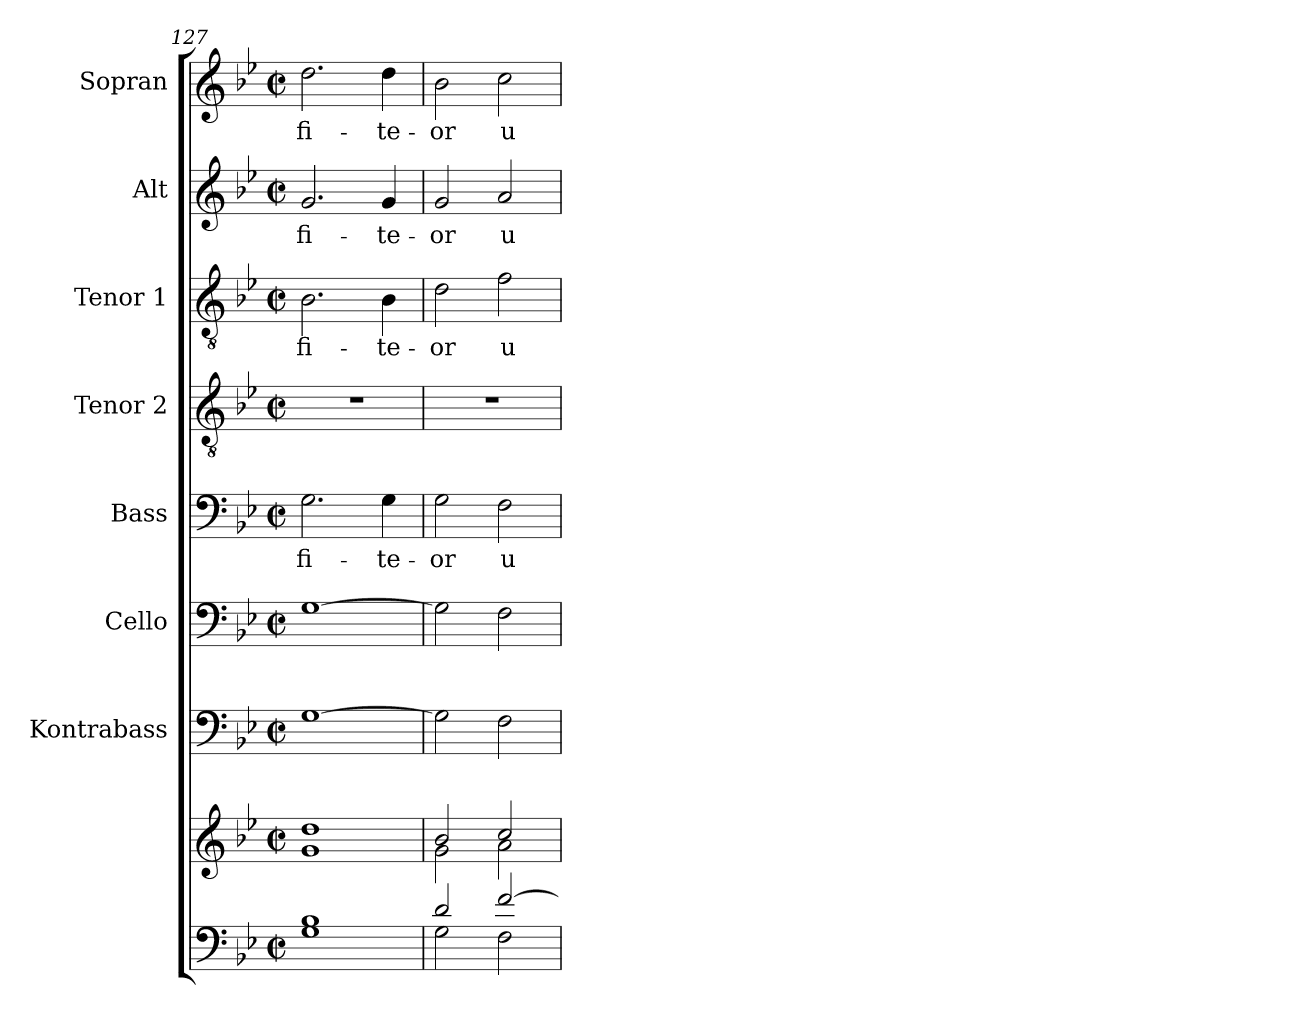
**kern	**kern	**kern	**kern	**kern	**text	**kern	**kern	**text	**kern	**text	**kern	**text
*part8	*part8	*part7	*part6	*part5	*part5	*part4	*part3	*part3	*part2	*part2	*part1	*part1
*staff9	*staff8	*staff7	*staff6	*staff5	*staff5	*staff4	*staff3	*staff3	*staff2	*staff2	*staff1	*staff1
*	*	*I"Kontrabass	*I"Cello	*I"Bass	*	*I"Tenor 2	*I"Tenor 1	*	*I"Alt	*	*I"Sopran	*
*	*	*I'Kb.	*	*I'B.	*	*I'T. 2	*I'T. 1	*	*I'A.	*	*I'S.	*
*clefF4	*clefG2	*clefF4	*clefF4	*clefF4	*	*clefGv2	*clefGv2	*	*clefG2	*	*clefG2	*
*	*	*ITrd7c12	*	*	*	*	*	*	*	*	*	*
*k[b-e-]	*k[b-e-]	*k[b-e-]	*k[b-e-]	*k[b-e-]	*	*k[b-e-]	*k[b-e-]	*	*k[b-e-]	*	*k[b-e-]	*
*B-:	*B-:	*B-:	*B-:	*B-:	*	*B-:	*B-:	*	*B-:	*	*B-:	*
*M2/2	*M2/2	*M2/2	*M2/2	*M2/2	*	*M2/2	*M2/2	*	*M2/2	*	*M2/2	*
*met(c|)	*met(c|)	*met(c|)	*met(c|)	*met(c|)	*	*met(c|)	*met(c|)	*	*met(c|)	*	*met(c|)	*
=127	=127	=127	=127	=127	=127	=127	=127	=127	=127	=127	=127	=127
*^	*^	*	*	*	*	*	*	*	*	*	*	*
!	!	!	!	!	!	!	!LO:LY:b	!	!	!LO:LY:b	!	!LO:LY:b	!	!LO:LY:b
1B-	1G	1dd	1g	[1GG	[1G	2.G\	-fi-	1r	2.B-\	-fi-	2.g/	-fi-	2.dd\	-fi-
!	!	!	!	!	!	!	!LO:LY:b	!	!	!LO:LY:b	!	!LO:LY:b	!	!LO:LY:b
.	.	.	.	.	.	4G\	-te-	.	4B-\	-te-	4g/	-te-	4dd\	-te-
=128	=128	=128	=128	=128	=128	=128	=128	=128	=128	=128	=128	=128	=128	=128
!	!	!	!	!	!	!	!LO:LY:b	!	!	!LO:LY:b	!	!LO:LY:b	!	!LO:LY:b
2d/	2G\	2b-/	2g\	2GG\]	2G\]	2G\	-or	1r	2d\	-or	2g/	-or	2b-\	-or
!	!	!	!	!	!	!	!LO:LY:b	!	!	!LO:LY:b	!	!LO:LY:b	!	!LO:LY:b
[>2f/	2F\	2cc/	2a\	2FF\	2F\	2F\	u-	.	2f\	u-	2a/	u-	2cc\	u-
*v	*v	*	*	*	*	*	*	*	*	*	*	*	*	*
*	*v	*v	*	*	*	*	*	*	*	*	*	*	*
=	=	=	=	=	=	=	=	=	=	=	=	=
*-	*-	*-	*-	*-	*-	*-	*-	*-	*-	*-	*-	*-
